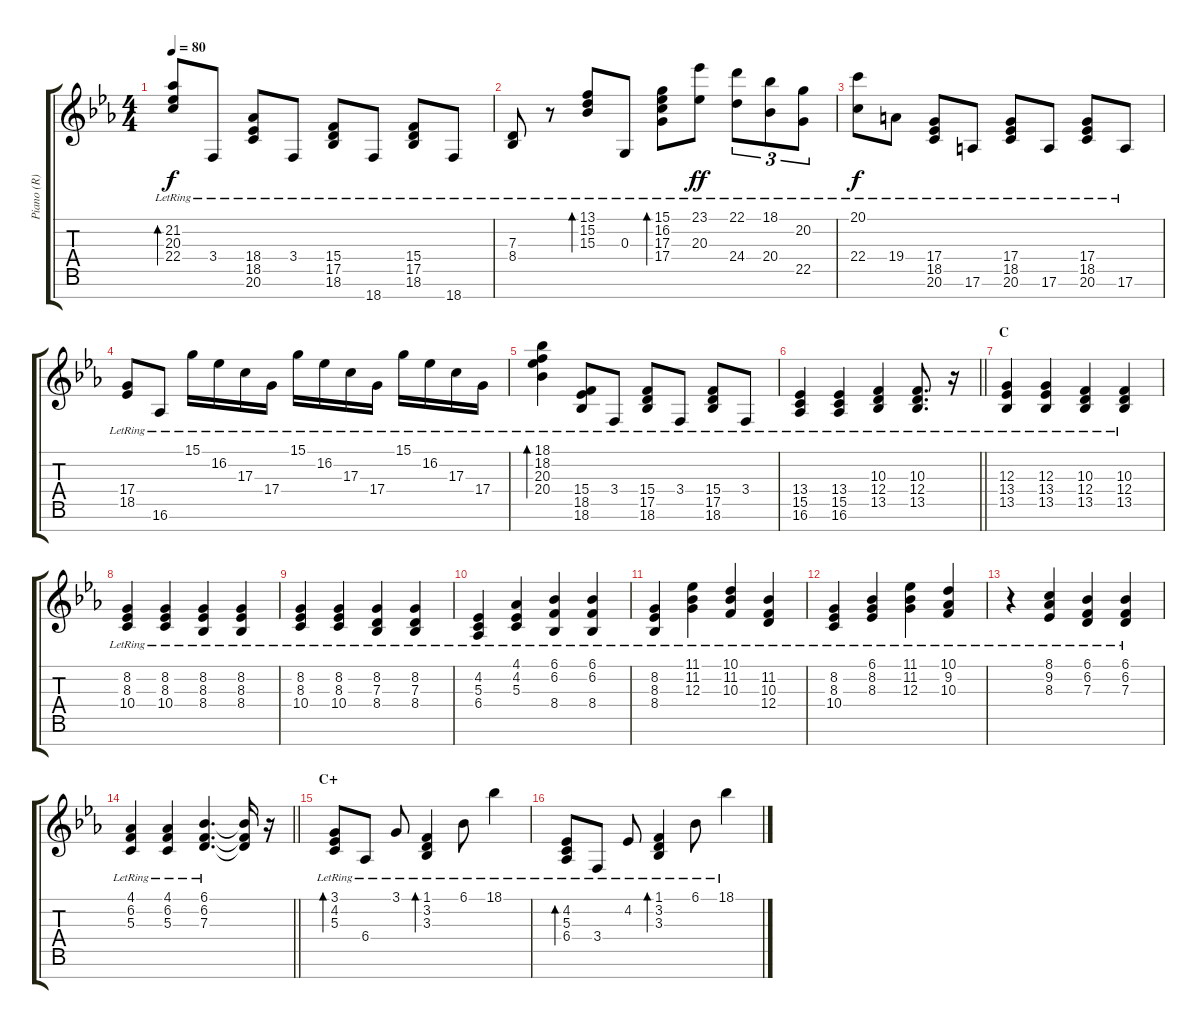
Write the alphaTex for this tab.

\track ("Piano (R)" "Piano (R)") {instrument acousticgrandpiano}
\staff {score tabs}
\tuning (E4 B3 G3 D3 A2 E2 B1) {hide}
\ts (4 4)
\tempo 80
\clef g2
\ks eb
(21.2{lr} 20.3 22.4).8{bd 120 dy f} 3.4{lr}.8 (18.4{lr} 18.5{lr} 20.6{lr}).8 3.4{lr}.8 (15.4{lr} 17.5{lr} 18.6{lr}).8 18.7{lr}.8 (15.4{lr} 17.5{lr} 18.6{lr}).8 18.7{lr}.8 |
(7.3{lr} 8.4{lr}).8 r.8 (13.1{lr} 15.2{lr} 15.3{lr}).8{bd 120} 0.3{lr}.8 (15.1 16.2 17.3 17.4{lr}).8{bd 120} (23.1{lr} 20.3{lr}).8{dy ff} (22.1{lr} 24.4{lr}).8{tu (3 2)} (18.1{lr} 20.4{lr}).8{tu (3 2)} (20.2{lr} 22.5{lr}).8{tu (3 2)} |
(20.1{lr} 22.4{lr}).8{dy f} 19.4{lr}.8 (17.4{lr} 18.5{lr} 20.6{lr}).8 17.6{lr}.8 (17.4{lr} 18.5{lr} 20.6{lr}).8 17.6{lr}.8 (17.4{lr} 18.5{lr} 20.6{lr}).8 17.6{lr}.8 |
(17.4{lr} 18.5{lr}).8 16.6{lr}.8 15.1{lr}.16 16.2{lr}.16 17.3{lr}.16 17.4{lr}.16 15.1{lr}.16 16.2{lr}.16 17.3{lr}.16 17.4{lr}.16 15.1{lr}.16 16.2{lr}.16 17.3{lr}.16 17.4{lr}.16 |
(18.1 18.2{lr} 20.3{lr} 20.4{lr}).4{bd 120} (15.4{lr} 18.5{lr} 18.6{lr}).8 3.4{lr}.8 (15.4{lr} 17.5{lr} 18.6{lr}).8 3.4{lr}.8 (15.4{lr} 17.5{lr} 18.6{lr}).8 3.4{lr}.8 |
\barLineRight lightlight
(13.4{lr} 15.5{lr} 16.6{lr}).4 (13.4{lr} 15.5{lr} 16.6{lr}).4 (10.3{lr} 12.4{lr} 13.5{lr}).4 (10.3{lr} 12.4{lr} 13.5{lr}).8{d} r.16 |
\section ("" "C")
(12.3{lr} 13.4{lr} 13.5{lr}).4 (12.3{lr} 13.4{lr} 13.5{lr}).4 (10.3{lr} 12.4{lr} 13.5{lr}).4 (10.3{lr} 12.4{lr} 13.5{lr}).4 |
(8.2{lr} 8.3{lr} 10.4{lr}).4 (8.2{lr} 8.3{lr} 10.4{lr}).4 (8.2{lr} 8.3{lr} 8.4{lr}).4 (8.2{lr} 8.3{lr} 8.4{lr}).4 |
(8.2{lr} 8.3{lr} 10.4{lr}).4 (8.2{lr} 8.3{lr} 10.4{lr}).4 (8.2{lr} 7.3{lr} 8.4{lr}).4 (8.2{lr} 7.3{lr} 8.4{lr}).4 |
(4.2{lr} 5.3{lr} 6.4{lr}).4 (4.1{lr} 4.2{lr} 5.3{lr}).4 (6.1{lr} 6.2{lr} 8.4{lr}).4 (6.1{lr} 6.2{lr} 8.4{lr}).4 |
(8.2{lr} 8.3{lr} 8.4{lr}).4 (11.1{lr} 11.2{lr} 12.3{lr}).4 (10.1{lr} 11.2{lr} 10.3{lr}).4 (11.2{lr} 10.3{lr} 12.4{lr}).4 |
(8.2{lr} 8.3{lr} 10.4{lr}).4 (6.1{lr} 8.2{lr} 8.3{lr}).4 (11.1{lr} 11.2{lr} 12.3{lr}).4 (10.1{lr} 9.2{lr} 10.3{lr}).4 |
r.4 (8.1{lr} 9.2{lr} 8.3{lr}).4 (6.1{lr} 6.2{lr} 7.3{lr}).4 (6.1{lr} 6.2{lr} 7.3{lr}).4 |
\barLineRight lightlight
(4.1{lr} 6.2{lr} 5.3{lr}).4 (4.1{lr} 6.2{lr} 5.3{lr}).4 (6.1{lr} 6.2{lr} 7.3{lr}).4{d} (6.1{t} 6.2{t} 7.3{t}).16 r.16 |
\section ("" "C+")
(3.1{lr} 4.2{lr} 5.3{lr}).8{bd 120} 6.4{lr}.8 3.1{lr}.8 (1.1{lr} 3.2{lr} 3.3{lr}).4{bd 60} 6.1{lr}.8 18.1{lr}.4 |
(4.2{lr} 5.3{lr} 6.4{lr}).8{bd 120} 3.4{lr}.8 4.2{lr}.8 (1.1{lr} 3.2{lr} 3.3{lr}).4{bd 60} 6.1{lr}.8 18.1{lr}.4
